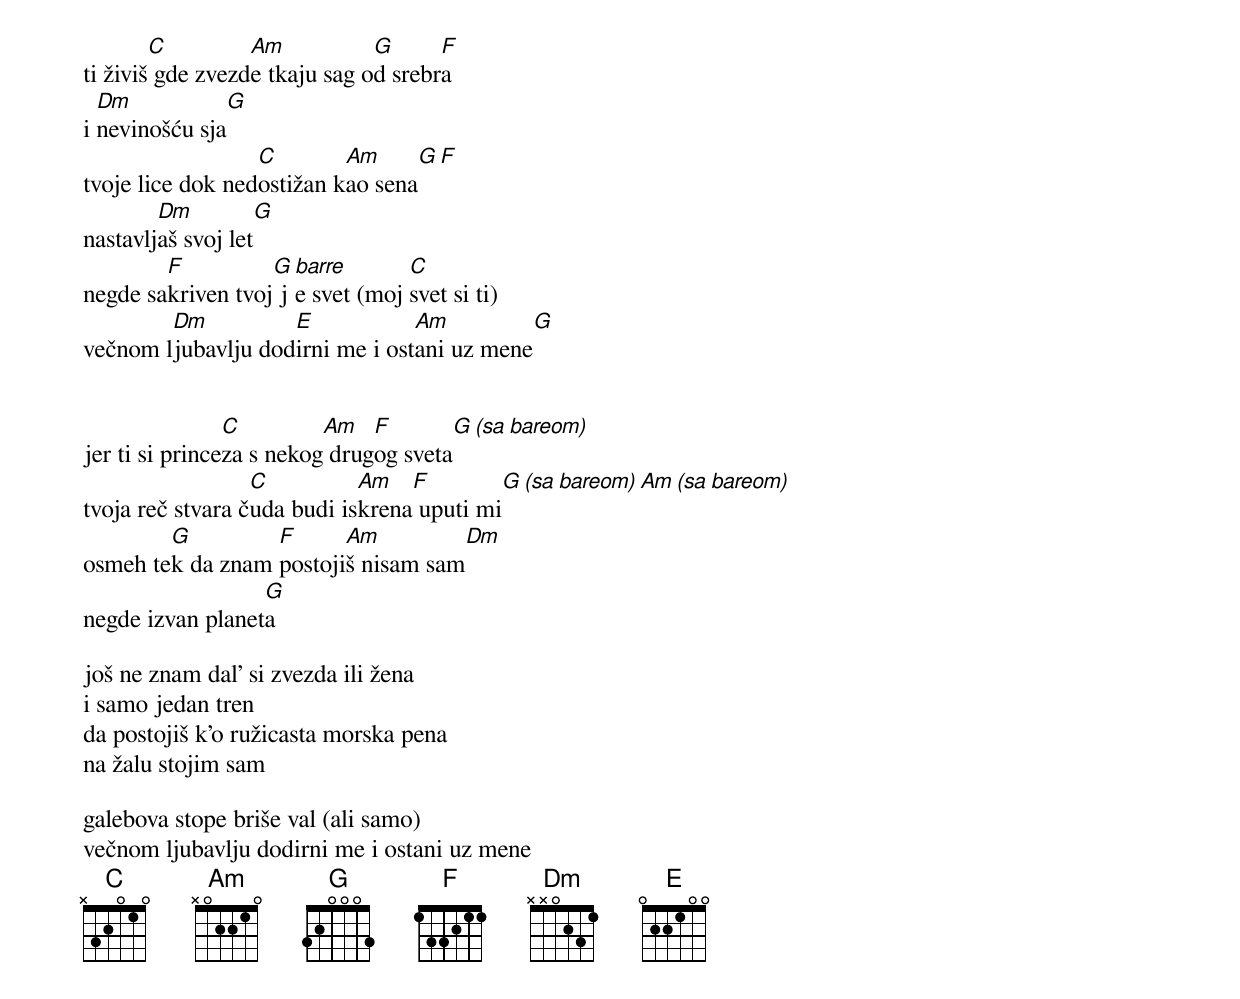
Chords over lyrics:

	C         Am           G      F
ti živiš gde zvezde tkaju sag od srebra
  Dm           G
i nevinošću sja
		  C        Am         G   F
tvoje lice dok nedostižan kao sena
	Dm              G
nastavljaš svoj let
	F          G barre       C
negde sakriven tvoj je svet (moj svet si ti)
	Dm          E            Am             G
večnom ljubavlju dodirni me i ostani uz mene


		C         Am   F              G (sa bareom)
jer ti si princeza s nekog drugog sveta
		  C          Am   F         G (sa bareom)  Am (sa bareom)
tvoja reč stvara čuda budi iskrena uputi mi
	G         F      Am                Dm
osmeh tek da znam postojiš nisam sam
		  G
negde izvan planeta

još ne znam dal' si zvezda ili žena
i samo jedan tren
da postojiš k'o ružicasta morska pena
na žalu stojim sam

galebova stope briše val (ali samo)
večnom ljubavlju dodirni me i ostani uz mene
